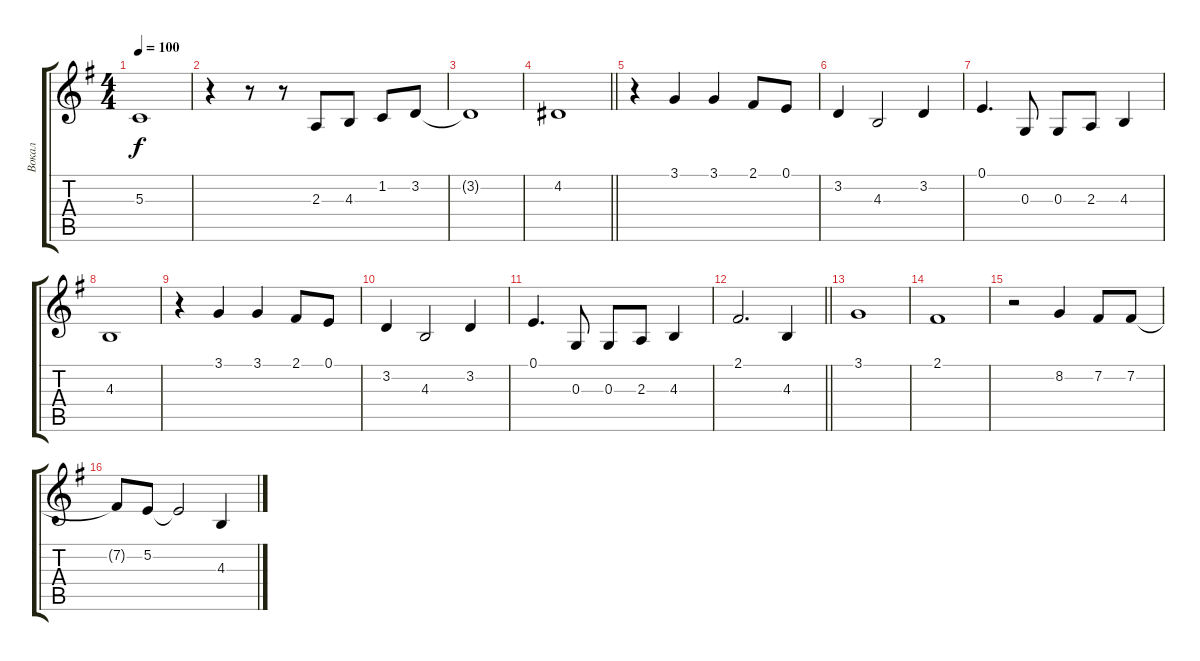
\track ("Вокал" "Вокал") {instrument stringensemble1}
\staff {score tabs}
\tuning (E4 B3 G3 D3 A2 E2) {hide}
\ts (4 4)
\tempo 100
\clef g2
\ks eminor
5.3{t}.1{dy f} |
r.4 r.8 r.8 2.3.8 4.3.8 1.2.8 3.2.8 |
3.2{t}.1 |
\barLineRight lightlight
4.2.1 |
\section ("" "")
r.4 3.1.4 3.1.4 2.1.8 0.1.8 |
3.2.4 4.3.2 3.2.4 |
0.1.4{d} 0.3.8 0.3.8 2.3.8 4.3.4 |
4.3.1 |
r.4 3.1.4 3.1.4 2.1.8 0.1.8 |
3.2.4 4.3.2 3.2.4 |
0.1.4{d} 0.3.8 0.3.8 2.3.8 4.3.4 |
\barLineRight lightlight
2.1.2{d} 4.3.4 |
\section ("" "")
3.1.1 |
2.1.1 |
r.2 8.2.4 7.2.8 7.2.8 |
7.2{t}.8 5.2.8 5.2{t}.2 4.3.4
